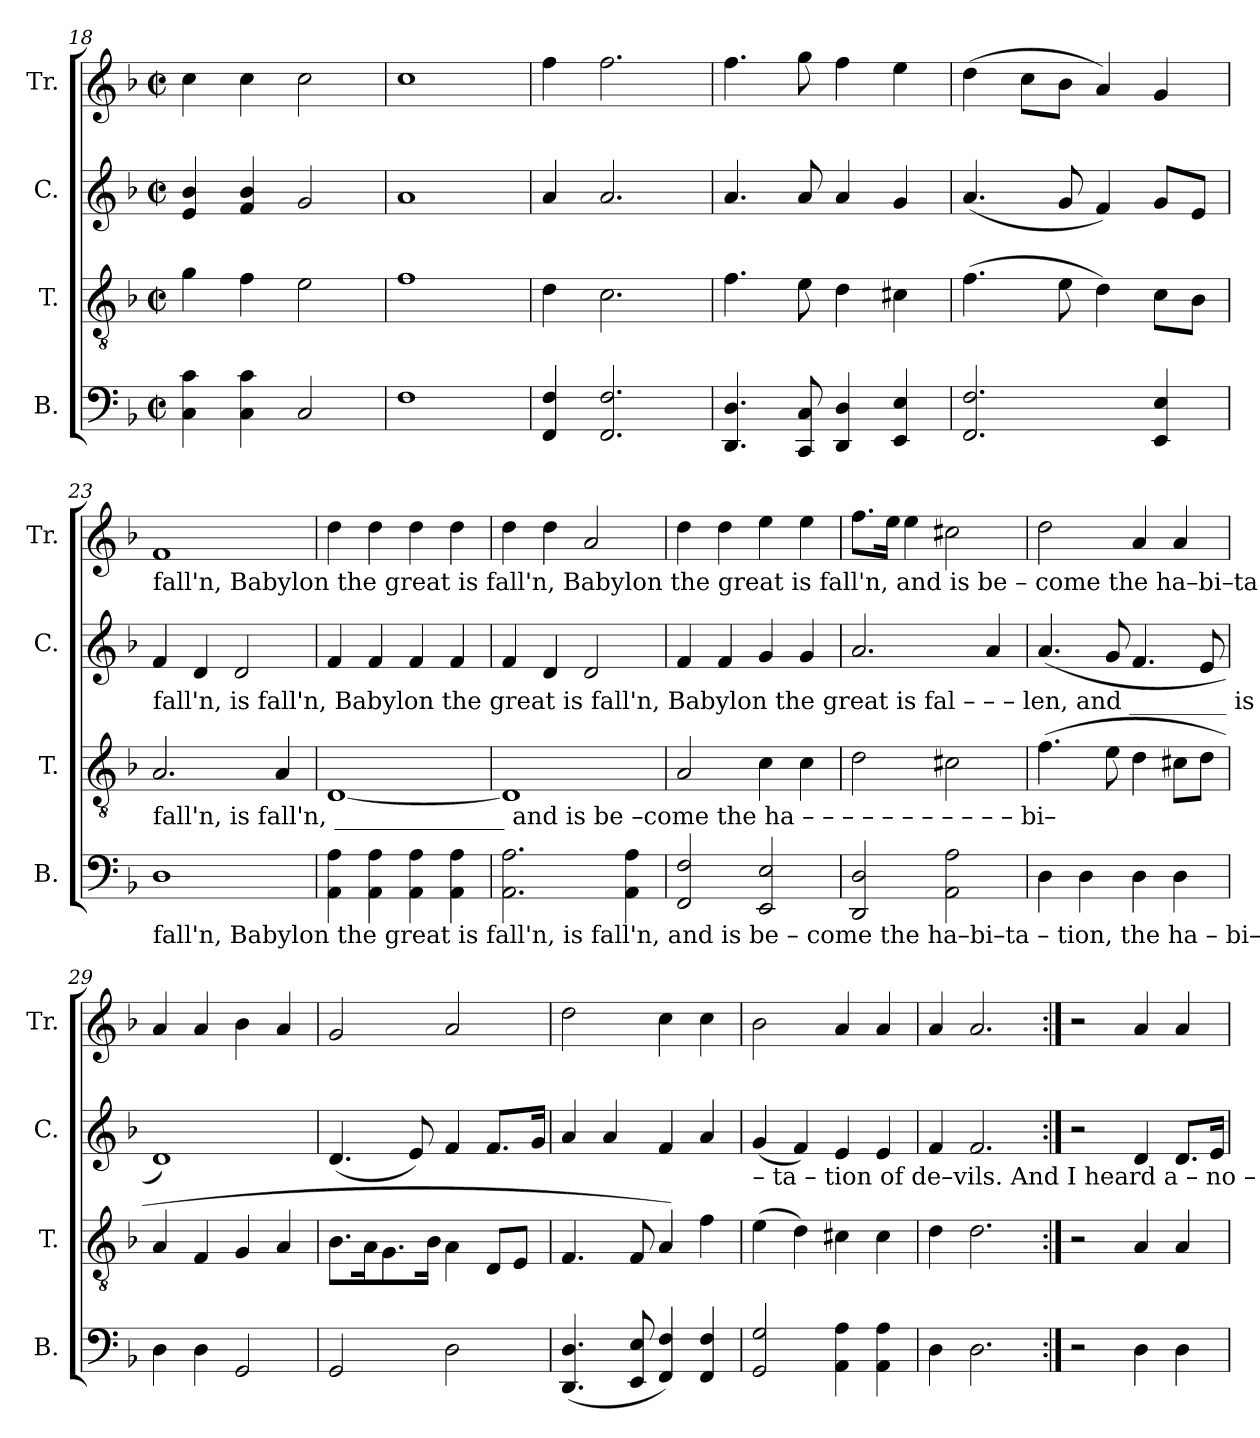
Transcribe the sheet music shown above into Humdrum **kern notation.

**kern	**kern	**kern	**kern
*part4	*part3	*part2	*part1
*staff4	*staff3	*staff2	*staff1
*I"B.	*I"T.	*I"C.	*I"Tr.
*I'B.	*I'T.	*I'C.	*I'Tr.
*clefF4	*clefGv2	*clefG2	*clefG2
*k[b-]	*k[b-]	*k[b-]	*k[b-]
*M2/2	*M2/2	*M2/2	*M2/2
*met(c|)	*met(c|)	*met(c|)	*met(c|)
=18	=18	=18	=18
4C\ 4c\	4g\	4e/ 4b-/	4cc\
4C\ 4c\	4f\	4f/ 4b-/	4cc\
2C/	2e\	2g/	2cc\
=19	=19	=19	=19
1F	1f	1a	1cc
=20	=20	=20	=20
4FF/ 4F/	4d\	4a/	4ff\
2.FF/ 2.F/	2.c\	2.a/	2.ff\
=21	=21	=21	=21
4.DD/ 4.D/	4.f\	4.a/	4.ff\
8CC/ 8C/	8e\	8a/	8gg\
4DD/ 4D/	4d\	4a/	4ff\
4EE/ 4E/	4c#X\	4g/	4ee\
=22	=22	=22	=22
2.FF/ 2.F/	(4.f\	(4.a/	(4dd\
.	.	.	8cc\L
.	8e\	8g/	8b-\J
.	4d\)	4f/)	4a/)
4EE/ 4E/	8c\L	8g/L	4g/
.	8B-\J	8e/J	.
!!LO:LB:g=z
=23	=23	=23	=23
!	!	!	!LO:TX:b:t=fall'n,           Babylon the great is fall'n,  Babylon   the   great   is    fall'n,   and             is     be   –  come the ha–bi–ta        –         tion,            the          ha–bi–
!	!	!LO:TX:b:t=fall'n, is fall'n, Babylon the great is fall'n,  Babylon  the   great               is    fal        –        –        –    len,                   and ________  is  be    –   come the ha–bi–	!
!	!LO:TX:b:t=fall'n,     is    fall'n, ______________      and     is    be –come         the      ha     –         –         –         –         –         –         –         –         –         –         –    bi–	!	!
!LO:TX:b:t=fall'n,           Babylon  the   great      is    fall'n,  is         fall'n,          and      is   be –  come  the          ha–bi–ta  –    tion,                 the            ha           –       bi–	!	!	!
1D	2.A/	4f/	1f
.	.	4d/	.
.	.	2d/	.
.	4A/	.	.
=24	=24	=24	=24
4AA\ 4A\	[1D	4f/	4dd\
4AA\ 4A\	.	4f/	4dd\
4AA\ 4A\	.	4f/	4dd\
4AA\ 4A\	.	4f/	4dd\
=25	=25	=25	=25
2.AA\ 2.A\	1D]	4f/	4dd\
.	.	4d/	4dd\
.	.	2d/	2a/
4AA\ 4A\	.	.	.
=26	=26	=26	=26
2FF/ 2F/	2A/	4f/	4dd\
.	.	4f/	4dd\
2EE/ 2E/	4c\	4g/	4ee\
.	4c\	4g/	4ee\
=27	=27	=27	=27
2DD/ 2D/	2d\	2.a/	8.ff\L
.	.	.	16ee\Jk
.	.	.	4ee\
2AA\ 2A\	2c#X\	.	2cc#X\
.	.	4a/	.
=28	=28	=28	=28
4D\	(4.f\	(4.a/	2dd\
4D\	.	.	.
.	8e\	8g/	.
4D\	4d\	4.f/	4a/
4D\	8c#X\L	.	4a/
.	8d\J	8e/	.
=29	=29	=29	=29
4D\	4A/	1d)	4a/
4D\	4F/	.	4a/
2GG/	4G/	.	4b-\
.	4A/	.	4a/
=30	=30	=30	=30
2GG/	8.B-\L	(4.d/	2g/
.	16A\K	.	.
.	8.G\	.	.
.	.	8e/)	.
.	16B-\Jk	.	.
2D\	4A\	4f/	2a/
.	8D/L	8.f/L	.
.	8E/J	.	.
.	.	16g/Jk	.
=31	=31	=31	=31
(4.DD/ 4.D/	4.F/	4a/	2dd\
.	.	4a/	.
8EE/ 8E/	8F/	.	.
4FF/ 4F/)	4A/)	4f/	4cc\
4FF/ 4F/	4f\	4a/	4cc\
!!LO:LB:g=z
=32	=32	=32	=32
!	!	!LO:TX:b:t=– ta – tion  of  de–vils.               And  I       heard  a   –   no   –  ther      voice       from     heav'n, Say–ing,  Come  out   of   her,   my   peo–ple,  that   ye   be	!
2GG/ 2G/	(4e\	(4g/	2b-\
.	4d\)	4f/)	.
4AA\ 4A\	4c#X\	4e/	4a/
4AA\ 4A\	4c#\	4e/	4a/
=33	=33	=33	=33
4D\	4d\	4f/	4a/
2.D\	2.d\	2.f/	2.a/
=34:|!	=34:|!	=34:|!	=34:|!
2r	2r	2r	2r
4D\	4A/	4d/	4a/
4D\	4A/	8.d/L	4a/
.	.	16e/Jk	.
=	=	=	=
*-	*-	*-	*-
